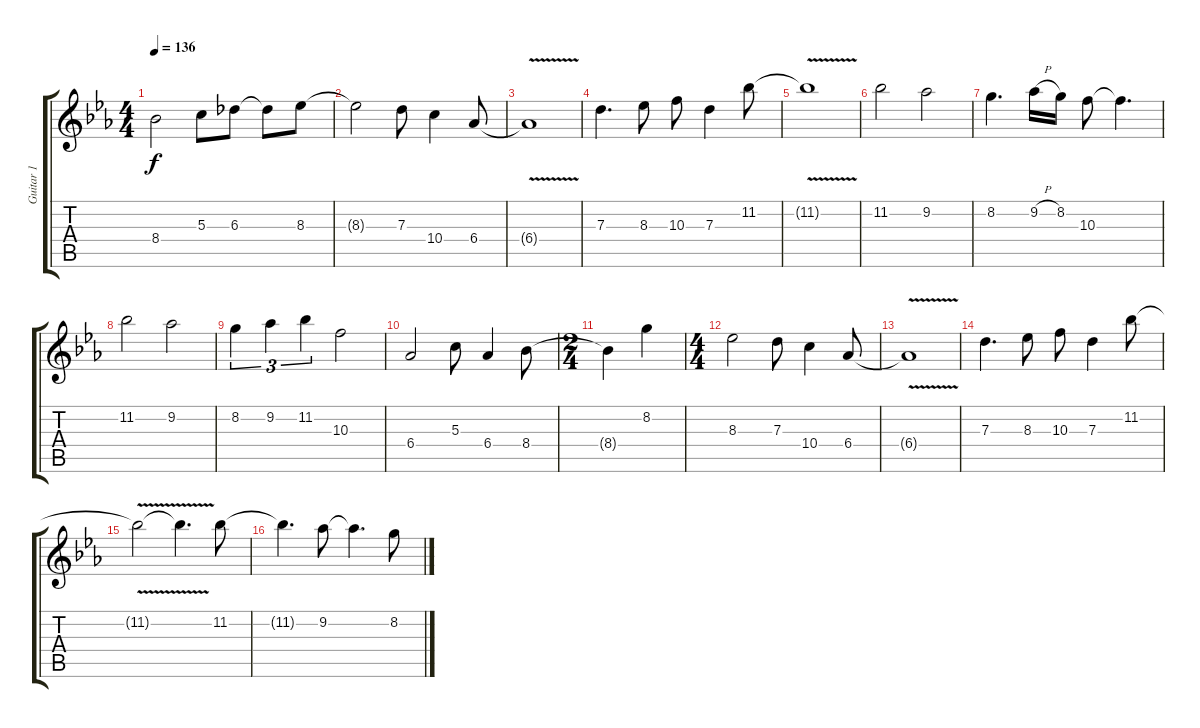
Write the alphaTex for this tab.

\track ("Guitar 1" "Guitar 1") {instrument distortionguitar}
\staff {score tabs}
\tuning (E4 B3 G3 D3 A2 E2) {hide}
\ts (4 4)
\tempo 136
\clef g2
\ks eb
8.4{t}.2{dy f} 5.3.8 6.3.8 6.3{t}.8 8.3.8 |
8.3{t}.2 7.3.8 10.4.4 6.4.8 |
6.4{v t}.1 |
7.3.4{d} 8.3.8 10.3.8 7.3.4 11.2.8 |
11.2{v t}.1 |
11.2.2 9.2.2 |
8.2.4{d} 9.2{h}.16 8.2.16 10.3.8 10.3{t}.4{d} |
11.2.2 9.2.2 |
8.2.4{tu (3 2)} 9.2.4{tu (3 2)} 11.2.4{tu (3 2)} 10.3.2 |
6.4.2 5.3.8 6.4.4 8.4.8 |
\ts (2 4)
8.4{t}.4 8.2.4 |
\ts (4 4)
8.3.2 7.3.8 10.4.4 6.4.8 |
6.4{v t}.1 |
7.3.4{d} 8.3.8 10.3.8 7.3.4 11.2.8 |
11.2{v t}.2 11.2{t}.4{d} 11.2.8 |
11.2{t}.4{d} 9.2.8 9.2{t}.4{d} 8.2.8
